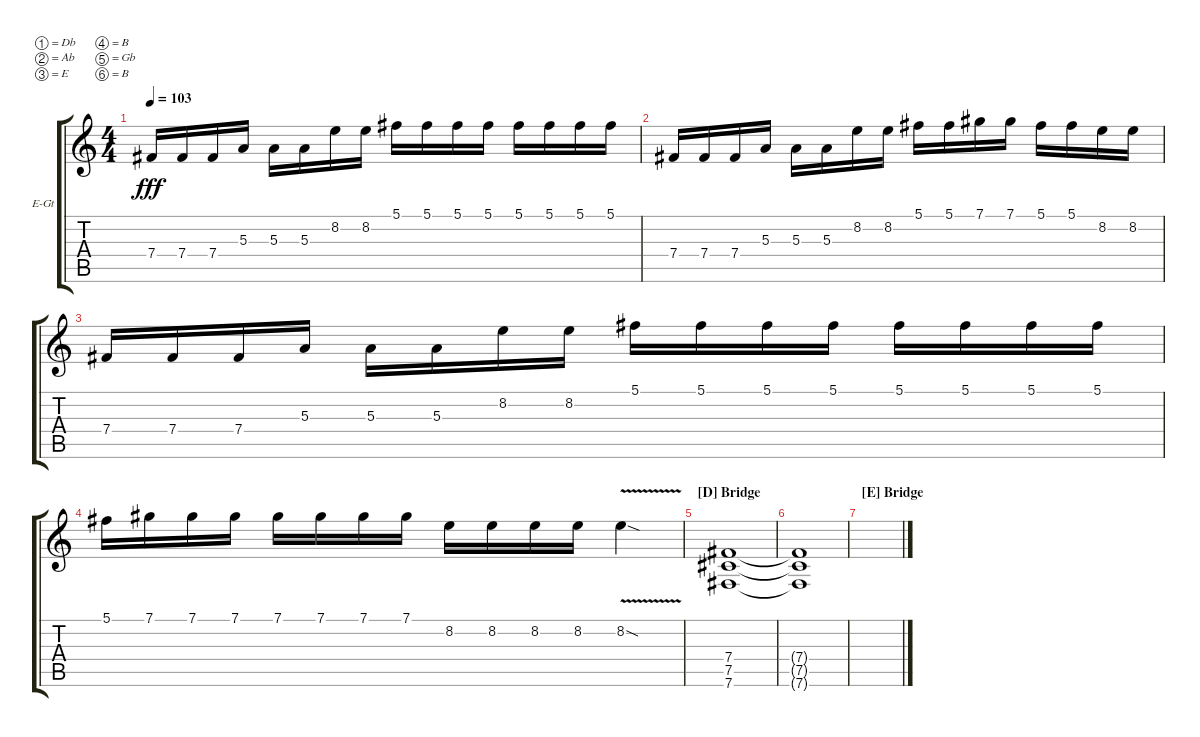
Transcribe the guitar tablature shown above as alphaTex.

\bracketExtendMode groupsimilarinstruments
\firstSystemTrackNameOrientation horizontal
\otherSystemsTrackNameOrientation horizontal
\track ("Ру - dist" "E-Gt") {instrument distortionguitar}
\staff {score tabs}
\tuning (Db4 Ab3 E3 B2 Gb2 B1)
\ts (4 4)
\tempo 103
\clef g2
\ks c
7.4.16{dy fff} 7.4.16 7.4.16 5.3.16 5.3.16 5.3.16 8.2.16 8.2.16 5.1.16 5.1.16 5.1.16 5.1.16 5.1.16 5.1.16 5.1.16 5.1.16 |
7.4.16 7.4.16 7.4.16 5.3.16 5.3.16 5.3.16 8.2.16 8.2.16 5.1.16 5.1.16 7.1.16 7.1.16 5.1.16 5.1.16 8.2.16 8.2.16 |
7.4.16 7.4.16 7.4.16 5.3.16 5.3.16 5.3.16 8.2.16 8.2.16 5.1.16 5.1.16 5.1.16 5.1.16 5.1.16 5.1.16 5.1.16 5.1.16 |
5.1.16 7.1.16 7.1.16 7.1.16 7.1.16 7.1.16 7.1.16 7.1.16 8.2.16 8.2.16 8.2.16 8.2.16 8.2{v sod}.4 |
\section ("D" "Bridge")
(7.6 7.5 7.4).1 |
(7.4{t} 7.5{t} 7.6{t}).1 |
\section ("E" "Bridge")
